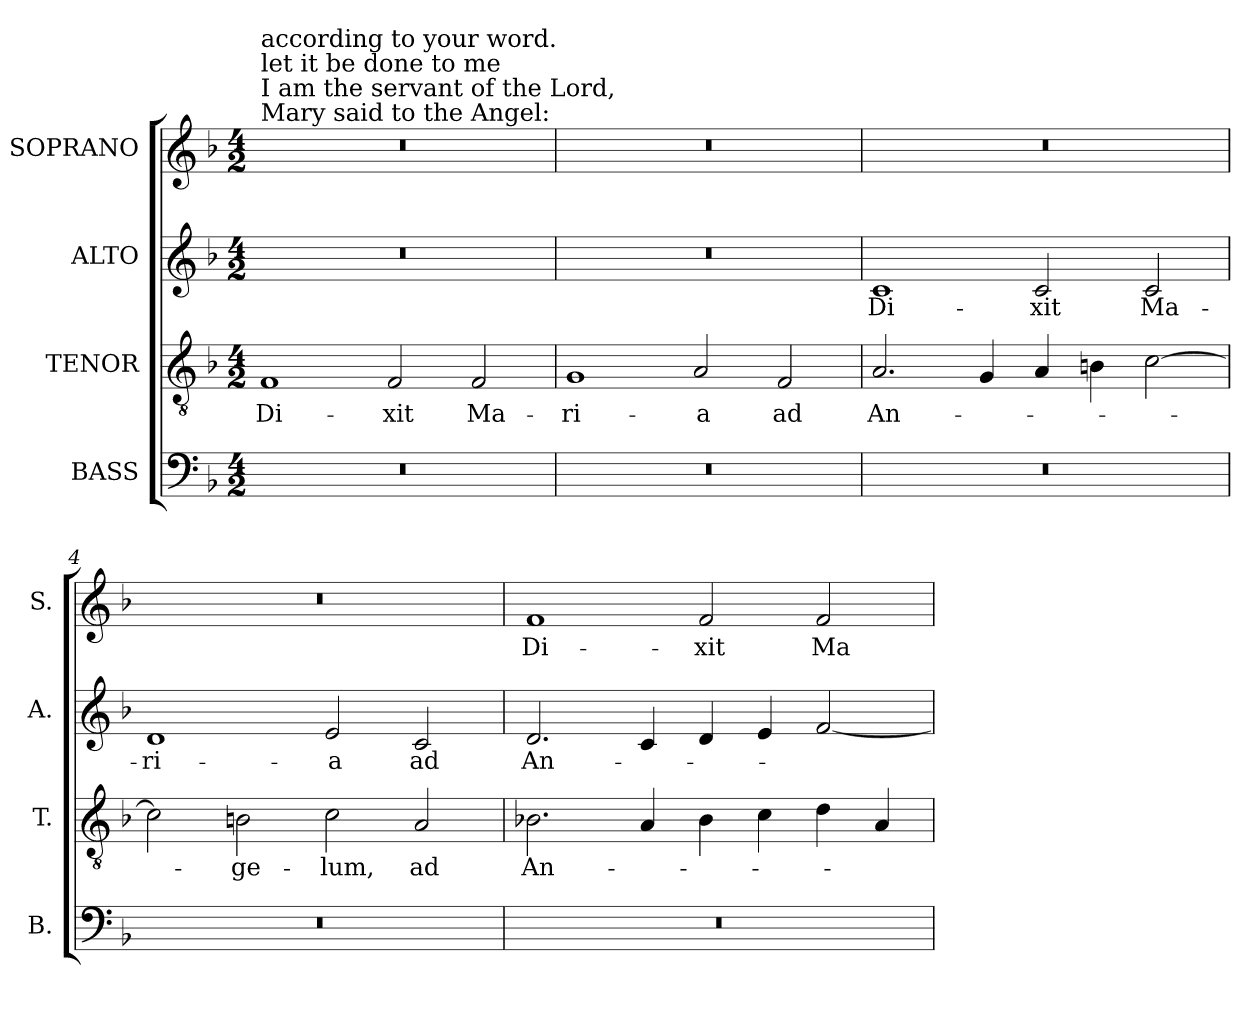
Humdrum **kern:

**kern	**kern	**text	**kern	**text	**kern	**text
*part4	*part3	*part3	*part2	*part2	*part1	*part1
*staff4	*staff3	*staff3	*staff2	*staff2	*staff1	*staff1
*I"BASS	*I"TENOR	*	*I"ALTO	*	*I"SOPRANO	*
*I'B.	*I'T.	*	*I'A.	*	*I'S.	*
!!LO:PB:g=z
*clefF4	*clefGv2	*	*clefG2	*	*clefG2	*
*	*ITrd7c12	*	*	*	*	*
*k[b-]	*k[b-]	*	*k[b-]	*	*k[b-]	*
*F:	*F:	*	*F:	*	*F:	*
*M4/2	*M4/2	*	*M4/2	*	*M4/2	*
*MM192	*MM192	*	*MM192	*	*MM192	*
=1	=1	=1	=1	=1	=1	=1
!LO:N:vis=1	!	!	!	!	!	!
!	!	!	!	!	!LO:TX:a:t=Mary said to the Angel&colon;	!
!	!	!	!	!	!LO:TX:t=I am the servant of the Lord,	!
!	!	!	!	!	!LO:TX:t=let it be done to me	!
!	!	!	!	!	!LO:TX:t=according to your word.	!
!	!	!LO:LY:b:color=#000000	!LO:N:vis=1	!	!LO:N:vis=1	!
0r	1FFi	Di-	0r	.	0r	.
!	!	!LO:LY:b:color=#000000	!	!	!	!
.	2FFi/	-xit	.	.	.	.
!	!	!LO:LY:b:color=#000000	!	!	!	!
.	2FFi/	Ma-	.	.	.	.
=2	=2	=2	=2	=2	=2	=2
!LO:N:vis=1	!	!	!	!	!	!
!	!	!LO:LY:b:color=#000000	!LO:N:vis=1	!	!LO:N:vis=1	!
0r	1GGi	-ri-	0r	.	0r	.
!	!	!LO:LY:b:color=#000000	!	!	!	!
.	2AAi/	-a	.	.	.	.
!	!	!LO:LY:b:color=#000000	!	!	!	!
.	2FFi/	ad	.	.	.	.
=3	=3	=3	=3	=3	=3	=3
!LO:N:vis=1	!	!	!	!	!	!
!	!	!LO:LY:b:color=#000000	!	!	!	!
!	!	!	!	!LO:LY:b:color=#000000	!LO:N:vis=1	!
0r	2.AAi/	An-	1ci	Di-	0r	.
.	4GGi/	.	.	.	.	.
!	!	!	!	!LO:LY:b:color=#000000	!	!
.	4AAi/	.	2ci/	-xit	.	.
.	4BBni\	.	.	.	.	.
!	!	!	!	!LO:LY:b:color=#000000	!	!
.	[2Ci\	.	2ci/	Ma-	.	.
=4	=4	=4	=4	=4	=4	=4
!LO:N:vis=1	!	!	!	!	!	!
!	!	!	!	!LO:LY:b:color=#000000	!LO:N:vis=1	!
0r	2Ci\]	.	1di	-ri-	0r	.
!	!	!LO:LY:b:color=#000000	!	!	!	!
.	2BBni\	-ge-	.	.	.	.
!	!	!LO:LY:b:color=#000000	!	!	!	!
!	!	!	!	!LO:LY:b:color=#000000	!	!
.	2Ci\	-lum,	2ei/	-a	.	.
!	!	!LO:LY:b:color=#000000	!	!	!	!
!	!	!	!	!LO:LY:b:color=#000000	!	!
.	2AAi/	ad	2ci/	ad	.	.
=5	=5	=5	=5	=5	=5	=5
!LO:N:vis=1	!	!	!	!	!	!
!	!	!LO:LY:b:color=#000000	!	!	!	!
!	!	!	!	!LO:LY:b:color=#000000	!	!
!	!	!	!	!	!	!LO:LY:b:color=#000000
0r	2.BB-Xi\	An-	2.di/	An-	1fi	Di-
.	4AAi/	.	4ci/	.	.	.
!	!	!	!	!	!	!LO:LY:b:color=#000000
.	4BB-i\	.	4di/	.	2fi/	-xit
.	4Ci\	.	4ei/	.	.	.
!	!	!	!	!	!	!LO:LY:b:color=#000000
.	4Di\	.	[2fi/	.	2fi/	Ma-
.	4AAi/	.	.	.	.	.
=	=	=	=	=	=	=
*-	*-	*-	*-	*-	*-	*-
